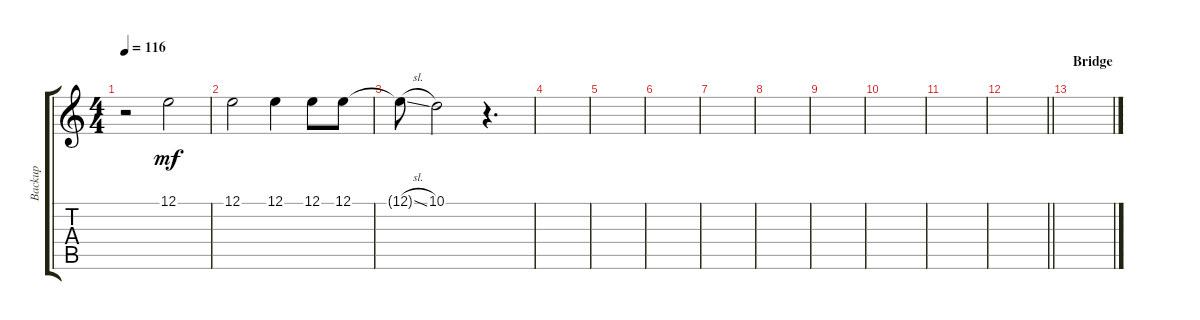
\track ("Backup" "Backup") {instrument flute}
\staff {score tabs}
\tuning (E4 B3 G3 D3 A2 E2) {hide}
\ts (4 4)
\tempo 116
\clef g2
\ks c
r.2{dy mf} 12.1.2 |
12.1.2 12.1.4 12.1.8 12.1.8 |
12.1{sl t}.8 10.1.2 r.4{d} |
|
|
|
|
|
|
|
|
\barLineRight lightlight
|
\section ("" "Bridge")
